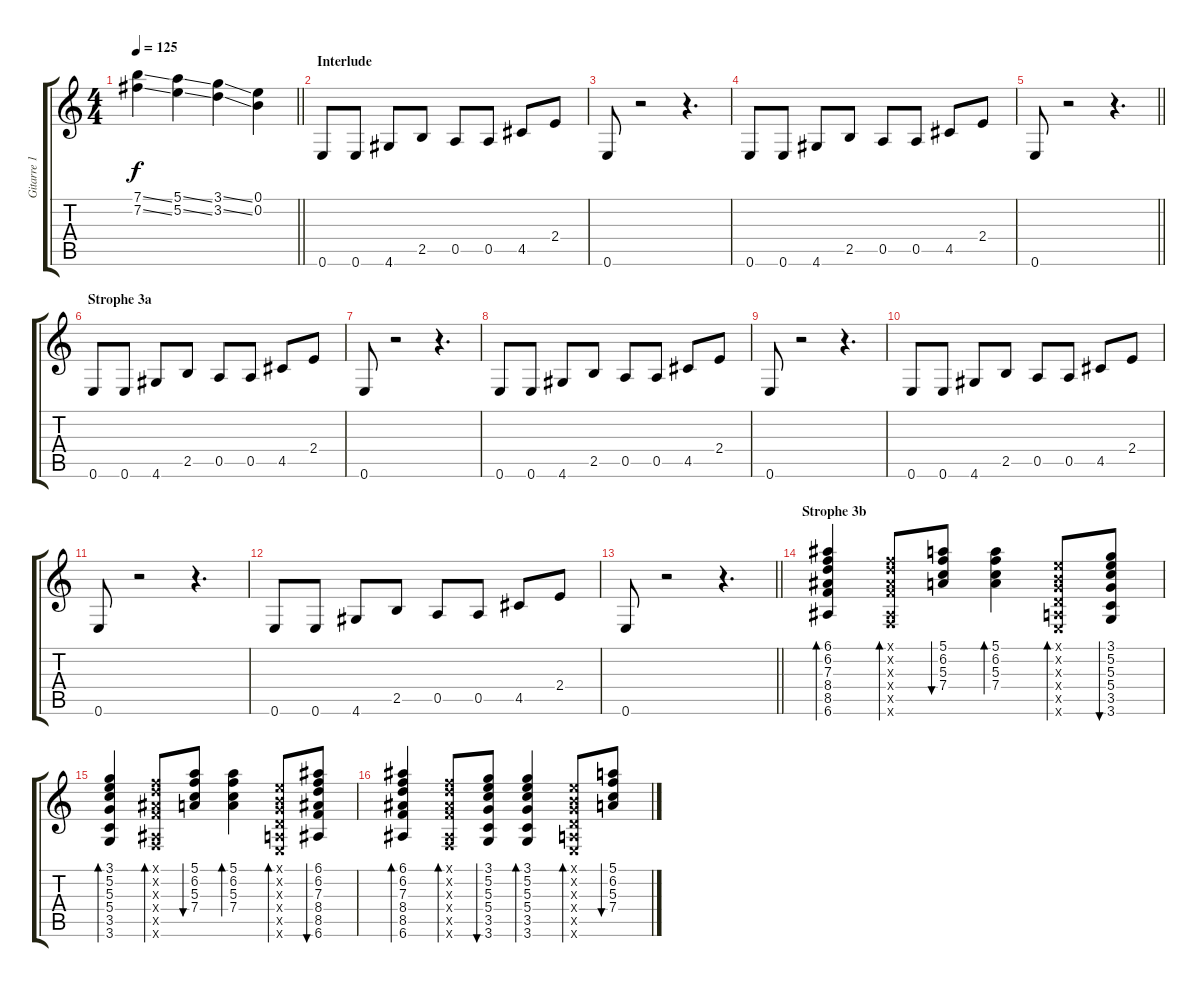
\track ("Gitarre 1" "Gitarre 1") {instrument electricguitarclean}
\staff {score tabs}
\tuning (E4 B3 G3 D3 A2 E2) {hide}
\ts (4 4)
\tempo 125
\clef g2
\barLineRight lightlight
\ks c
(7.1{ss} 7.2{ss}).4{dy f} (5.1{ss} 5.2{ss}).4 (3.1{ss} 3.2{ss}).4 (0.1 0.2).4 |
\section ("" "Interlude")
0.6.8{volume 11 instrument electricguitarclean} 0.6.8 4.6.8 2.5.8 0.5.8 0.5.8 4.5.8 2.4.8 |
0.6.8 r.2 r.4{d} |
0.6.8 0.6.8 4.6.8 2.5.8 0.5.8 0.5.8 4.5.8 2.4.8 |
\barLineRight lightlight
0.6.8 r.2 r.4{d} |
\section ("" "Strophe 3a")
0.6.8 0.6.8 4.6.8 2.5.8 0.5.8 0.5.8 4.5.8 2.4.8 |
0.6.8 r.2 r.4{d} |
0.6.8 0.6.8 4.6.8 2.5.8 0.5.8 0.5.8 4.5.8 2.4.8 |
0.6.8 r.2 r.4{d} |
0.6.8 0.6.8 4.6.8 2.5.8 0.5.8 0.5.8 4.5.8 2.4.8 |
0.6.8 r.2 r.4{d} |
0.6.8 0.6.8 4.6.8 2.5.8 0.5.8 0.5.8 4.5.8 2.4.8 |
\barLineRight lightlight
0.6.8 r.2 r.4{d} |
\section ("" "Strophe 3b")
(6.1 6.2 7.3 8.4 8.5 6.6).4{bd 60} (1.1{x} 3.2{x} 3.3{x} 3.4{x} 1.5{x} 1.6{x}).8{bd 60} (5.1 6.2 5.3 7.4).8{bu 60} (5.1 6.2 5.3 7.4).4{bd 60} (0.1{x} 0.2{x} 0.3{x} 0.4{x} 0.5{x} 0.6{x}).8{bd 60} (3.1 5.2 5.3 5.4 3.5 3.6).8{bu 60} |
(3.1 5.2 5.3 5.4 3.5 3.6).4{bd 60} (1.1{x} 3.2{x} 3.3{x} 3.4{x} 1.5{x} 1.6{x}).8{bd 60} (5.1 6.2 5.3 7.4).8{bu 60} (5.1 6.2 5.3 7.4).4{bd 60} (0.1{x} 0.2{x} 0.3{x} 0.4{x} 0.5{x} 0.6{x}).8{bd 60} (6.1 6.2 7.3 8.4 8.5 6.6).8{bu 60} |
(6.1 6.2 7.3 8.4 8.5 6.6).4{bd 60} (1.1{x} 3.2{x} 3.3{x} 3.4{x} 1.5{x} 1.6{x}).8{bd 60} (3.1 5.2 5.3 5.4 3.5 3.6).8{bu 60} (3.1 5.2 5.3 5.4 3.5 3.6).4{bd 60} (0.1{x} 0.2{x} 0.3{x} 0.4{x} 0.5{x} 0.6{x}).8{bd 60} (5.1 6.2 5.3 7.4).8{bu 60}
